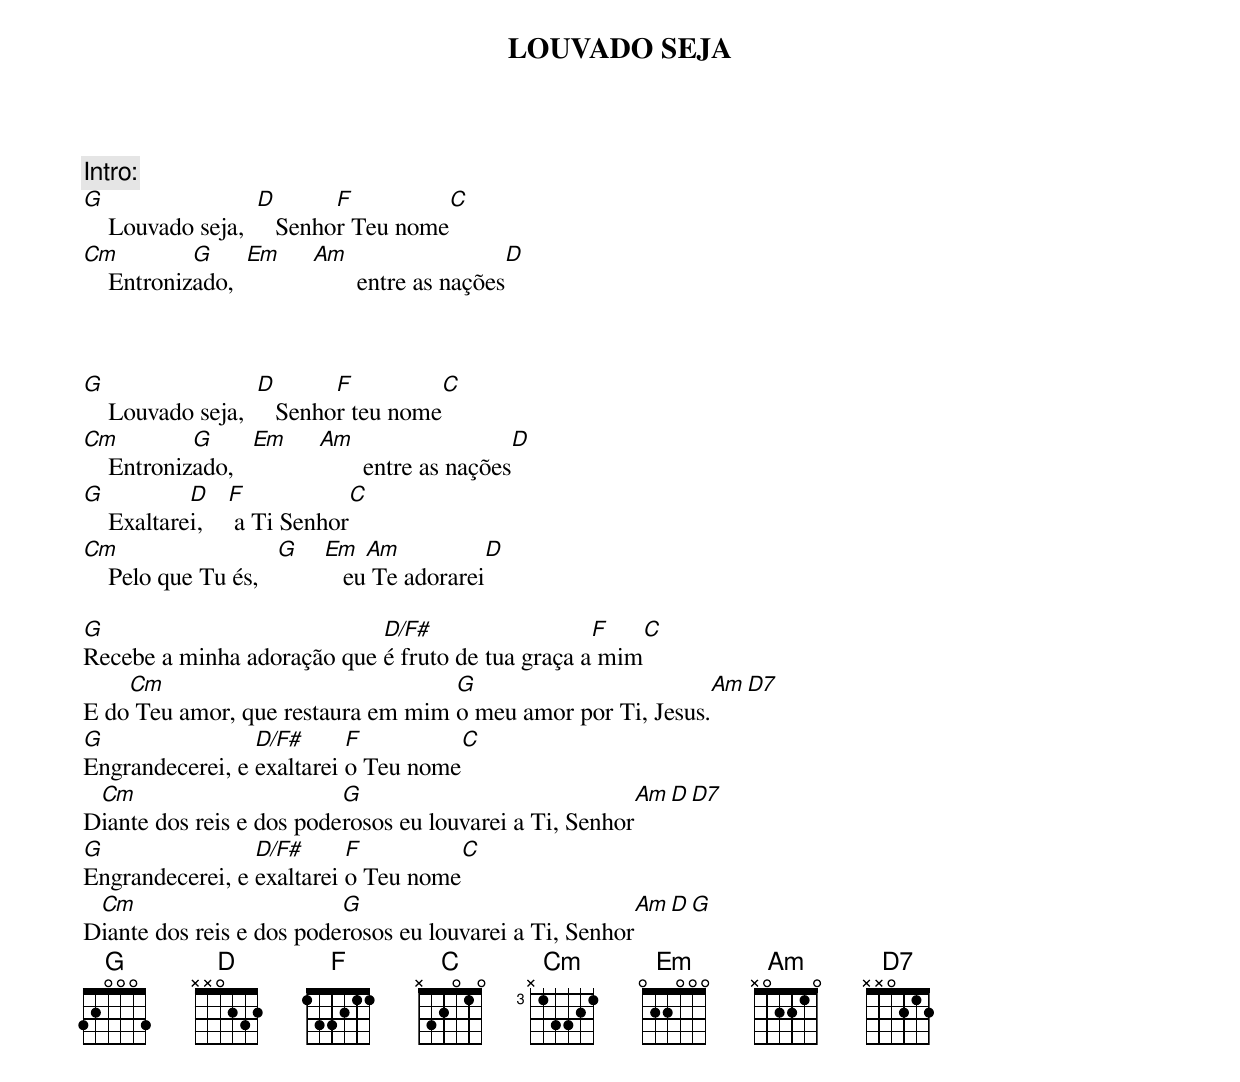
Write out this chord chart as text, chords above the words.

LOUVADO SEJA

Intro:
G                  D       F                      C
    Louvado seja,     Senhor Teu nome
Cm          G     Em   Am                     D
    Entronizado,              entre as nações



G                  D       F                     C
    Louvado seja,     Senhor teu nome
Cm          G      Em   Am                     D
    Entronizado,               entre as nações
G           D     F             C
    Exaltarei,     a Ti Senhor
Cm                    G   Em   Am              D
    Pelo que Tu és,          eu Te adorarei

G                           D/F#                  F                   C
Recebe a minha adoração que é fruto de tua graça a mim
    Cm                             G                          Am                   D7
E do Teu amor, que restaura em mim o meu amor por Ti, Jesus.
G                D/F#      F                      C
Engrandecerei, e exaltarei o Teu nome
 Cm                       G                             Am             D      D7
Diante dos reis e dos poderosos eu louvarei a Ti, Senhor
G                D/F#      F                      C
Engrandecerei, e exaltarei o Teu nome
 Cm                       G                             Am             D              G
Diante dos reis e dos poderosos eu louvarei a Ti, Senhor
